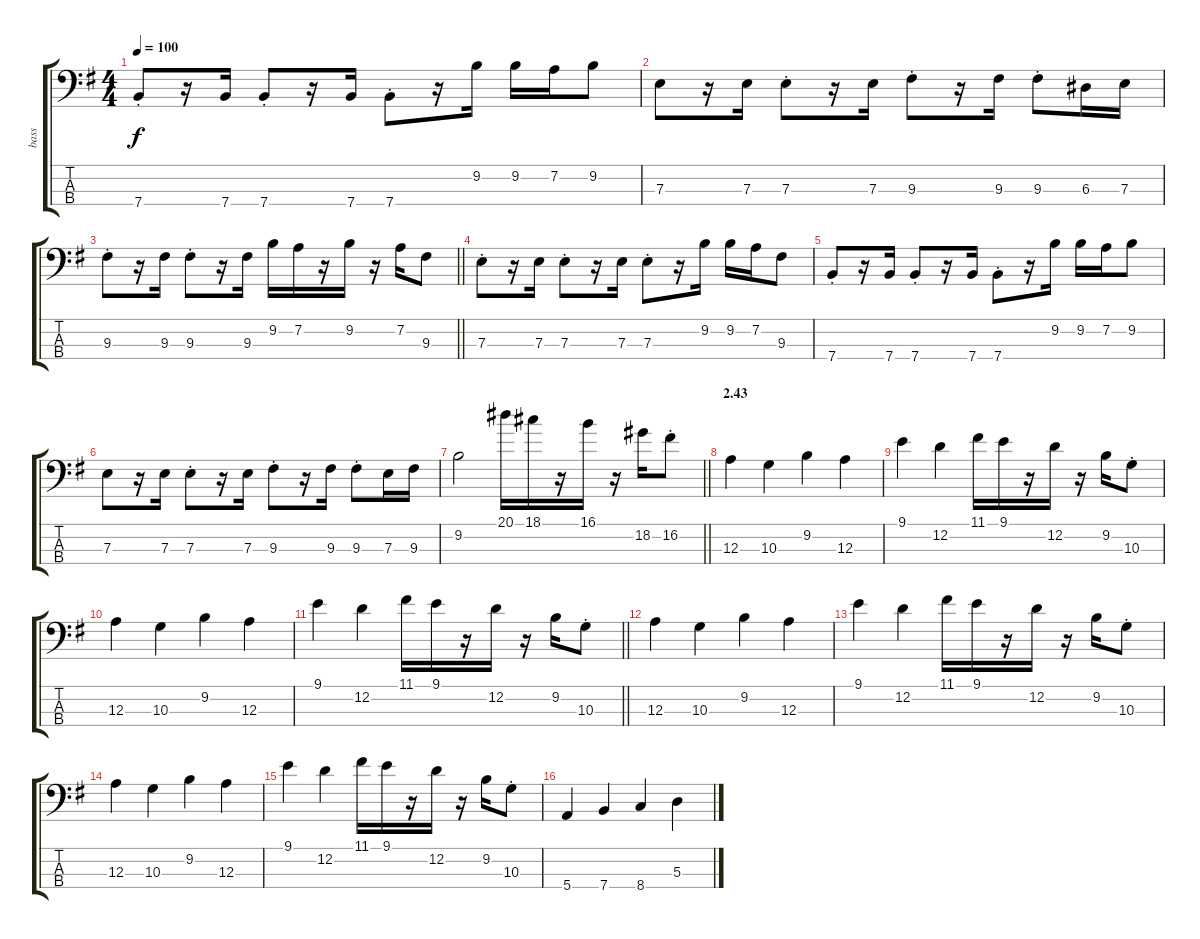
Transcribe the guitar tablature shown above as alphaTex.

\track ("bass" "bass") {instrument electricbassfinger}
\staff {score tabs}
\tuning (G2 D2 A1 E1) {hide}
\ts (4 4)
\tempo 100
\clef f4
\ks g
7.4{st}.8{dy f} r.16 7.4.16 7.4{st}.8 r.16 7.4.16 7.4{st}.8 r.16 9.2.16 9.2.16 7.2.16 9.2.8 |
7.3.8 r.16 7.3.16 7.3{st}.8 r.16 7.3.16 9.3{st}.8 r.16 9.3.16 9.3{st}.8 6.3.16 7.3.16 |
\barLineRight lightlight
9.3{st}.8 r.16 9.3.16 9.3{st}.8 r.16 9.3.16 9.2.16 7.2.16 r.16 9.2.16 r.16 7.2.16 9.3.8 |
7.3{st}.8 r.16 7.3.16 7.3{st}.8 r.16 7.3.16 7.3{st}.8 r.16 9.2.16 9.2.16 7.2.16 9.3.8 |
7.4{st}.8 r.16 7.4.16 7.4{st}.8 r.16 7.4.16 7.4{st}.8 r.16 9.2.16 9.2.16 7.2.16 9.2.8 |
7.3.8 r.16 7.3.16 7.3{st}.8 r.16 7.3.16 9.3{st}.8 r.16 9.3.16 9.3{st}.8 7.3.16 9.3.16 |
\barLineRight lightlight
9.2.2 20.1.16 18.1.16 r.16 16.1.16 r.16 18.2.16 16.2{st}.8 |
\section ("" "2.43")
12.3.4 10.3.4 9.2.4 12.3.4 |
9.1.4 12.2.4 11.1.16 9.1.16 r.16 12.2.16 r.16 9.2.16 10.3{st}.8 |
12.3.4 10.3.4 9.2.4 12.3.4 |
\barLineRight lightlight
9.1.4 12.2.4 11.1.16 9.1.16 r.16 12.2.16 r.16 9.2.16 10.3{st}.8 |
12.3.4 10.3.4 9.2.4 12.3.4 |
9.1.4 12.2.4 11.1.16 9.1.16 r.16 12.2.16 r.16 9.2.16 10.3{st}.8 |
12.3.4 10.3.4 9.2.4 12.3.4 |
9.1.4 12.2.4 11.1.16 9.1.16 r.16 12.2.16 r.16 9.2.16 10.3{st}.8 |
5.4.4 7.4.4 8.4.4 5.3.4
